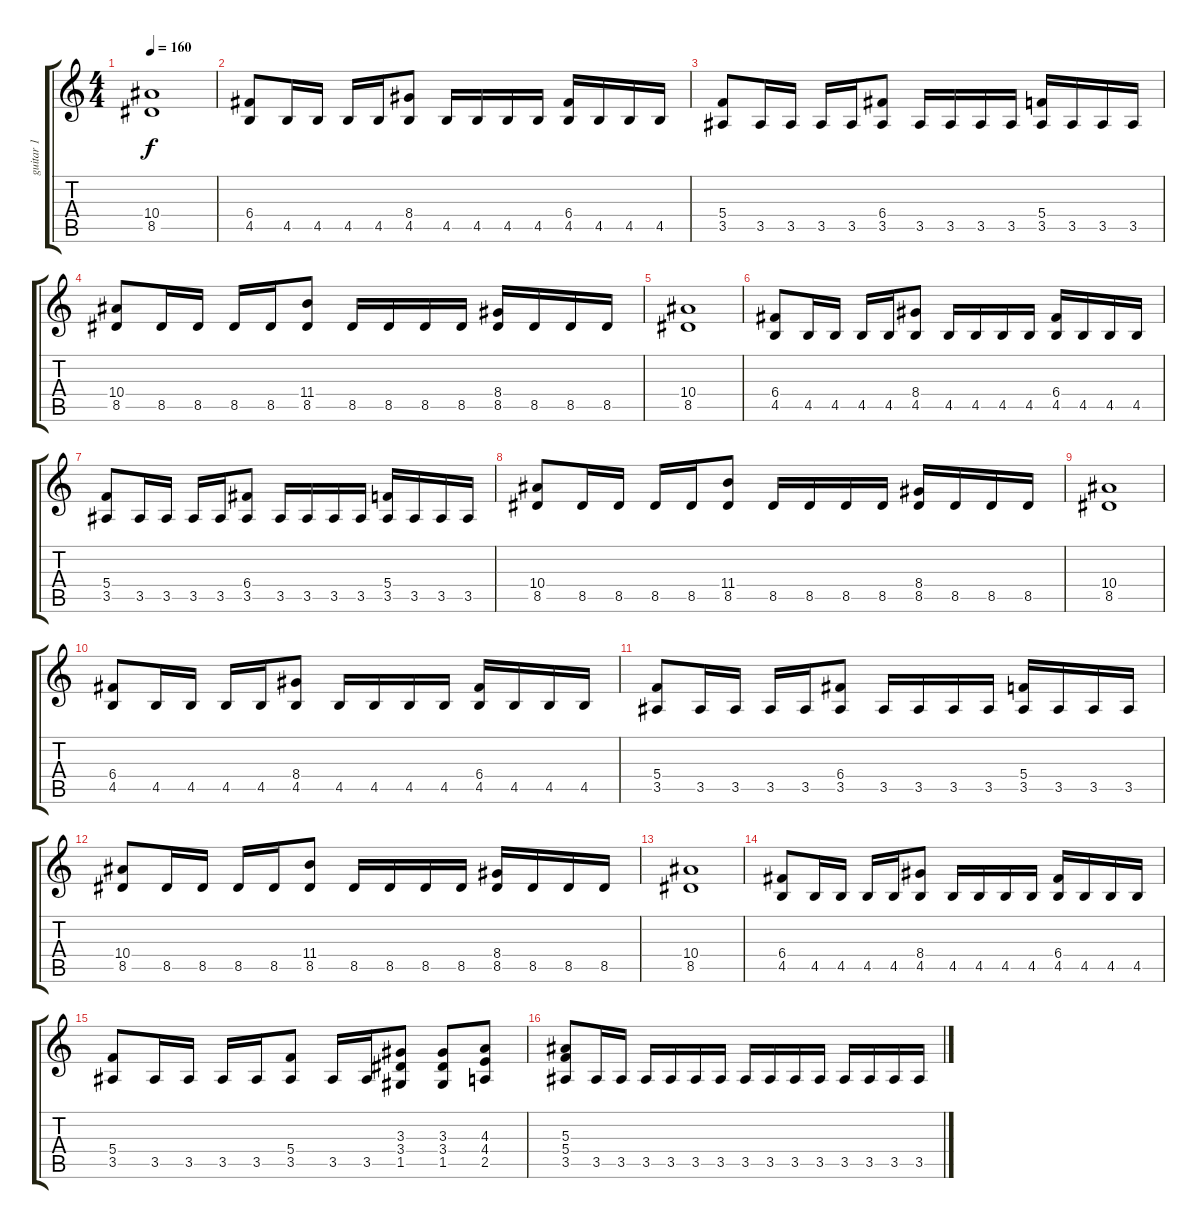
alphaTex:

\track ("guitar 1" "guitar 1") {instrument distortionguitar}
\staff {score tabs}
\tuning (D4 A3 F3 C3 G2 D2) {hide}
\ts (4 4)
\tempo 160
\clef g2
\ks c
(10.4 8.5).1{dy f} |
(6.4 4.5).8 4.5.16 4.5.16 4.5.16 4.5.16 (8.4 4.5).8 4.5.16 4.5.16 4.5.16 4.5.16 (6.4 4.5).16 4.5.16 4.5.16 4.5.16 |
(5.4 3.5).8 3.5.16 3.5.16 3.5.16 3.5.16 (6.4 3.5).8 3.5.16 3.5.16 3.5.16 3.5.16 (5.4 3.5).16 3.5.16 3.5.16 3.5.16 |
(10.4 8.5).8 8.5.16 8.5.16 8.5.16 8.5.16 (11.4 8.5).8 8.5.16 8.5.16 8.5.16 8.5.16 (8.4 8.5).16 8.5.16 8.5.16 8.5.16 |
(10.4 8.5).1 |
(6.4 4.5).8 4.5.16 4.5.16 4.5.16 4.5.16 (8.4 4.5).8 4.5.16 4.5.16 4.5.16 4.5.16 (6.4 4.5).16 4.5.16 4.5.16 4.5.16 |
(5.4 3.5).8 3.5.16 3.5.16 3.5.16 3.5.16 (6.4 3.5).8 3.5.16 3.5.16 3.5.16 3.5.16 (5.4 3.5).16 3.5.16 3.5.16 3.5.16 |
(10.4 8.5).8 8.5.16 8.5.16 8.5.16 8.5.16 (11.4 8.5).8 8.5.16 8.5.16 8.5.16 8.5.16 (8.4 8.5).16 8.5.16 8.5.16 8.5.16 |
(10.4 8.5).1 |
(6.4 4.5).8 4.5.16 4.5.16 4.5.16 4.5.16 (8.4 4.5).8 4.5.16 4.5.16 4.5.16 4.5.16 (6.4 4.5).16 4.5.16 4.5.16 4.5.16 |
(5.4 3.5).8 3.5.16 3.5.16 3.5.16 3.5.16 (6.4 3.5).8 3.5.16 3.5.16 3.5.16 3.5.16 (5.4 3.5).16 3.5.16 3.5.16 3.5.16 |
(10.4 8.5).8 8.5.16 8.5.16 8.5.16 8.5.16 (11.4 8.5).8 8.5.16 8.5.16 8.5.16 8.5.16 (8.4 8.5).16 8.5.16 8.5.16 8.5.16 |
(10.4 8.5).1 |
(6.4 4.5).8 4.5.16 4.5.16 4.5.16 4.5.16 (8.4 4.5).8 4.5.16 4.5.16 4.5.16 4.5.16 (6.4 4.5).16 4.5.16 4.5.16 4.5.16 |
(5.4 3.5).8 3.5.16 3.5.16 3.5.16 3.5.16 (5.4 3.5).8 3.5.16 3.5.16 (3.3 3.4 1.5).8 (3.3 3.4 1.5).8 (4.3 4.4 2.5).8 |
(5.3 5.4 3.5).8 3.5.16 3.5.16 3.5.16 3.5.16 3.5.16 3.5.16 3.5.16 3.5.16 3.5.16 3.5.16 3.5.16 3.5.16 3.5.16 3.5.16
